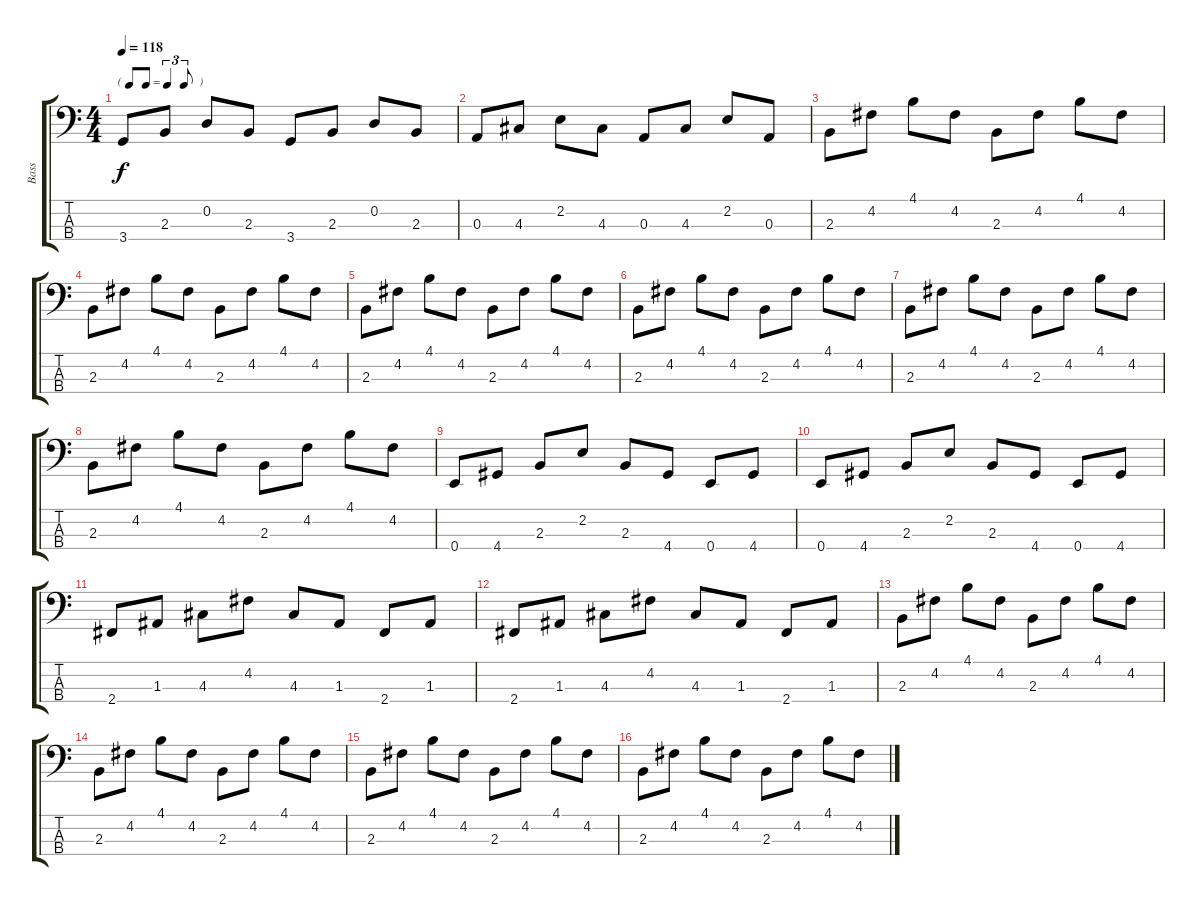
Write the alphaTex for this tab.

\track ("Bass" "Bass") {instrument electricbassfinger}
\staff {score tabs}
\tuning (G2 D2 A1 E1) {hide}
\ts (4 4)
\tf triplet8th
\tempo 118
\clef f4
\ks c
3.4.8{dy f} 2.3.8 0.2.8 2.3.8 3.4.8 2.3.8 0.2.8 2.3.8 |
0.3.8 4.3.8 2.2.8 4.3.8 0.3.8 4.3.8 2.2.8 0.3.8 |
2.3.8 4.2.8 4.1.8 4.2.8 2.3.8 4.2.8 4.1.8 4.2.8 |
2.3.8 4.2.8 4.1.8 4.2.8 2.3.8 4.2.8 4.1.8 4.2.8 |
2.3.8 4.2.8 4.1.8 4.2.8 2.3.8 4.2.8 4.1.8 4.2.8 |
2.3.8 4.2.8 4.1.8 4.2.8 2.3.8 4.2.8 4.1.8 4.2.8 |
2.3.8 4.2.8 4.1.8 4.2.8 2.3.8 4.2.8 4.1.8 4.2.8 |
2.3.8 4.2.8 4.1.8 4.2.8 2.3.8 4.2.8 4.1.8 4.2.8 |
0.4.8 4.4.8 2.3.8 2.2.8 2.3.8 4.4.8 0.4.8 4.4.8 |
0.4.8 4.4.8 2.3.8 2.2.8 2.3.8 4.4.8 0.4.8 4.4.8 |
2.4.8 1.3.8 4.3.8 4.2.8 4.3.8 1.3.8 2.4.8 1.3.8 |
2.4.8 1.3.8 4.3.8 4.2.8 4.3.8 1.3.8 2.4.8 1.3.8 |
2.3.8 4.2.8 4.1.8 4.2.8 2.3.8 4.2.8 4.1.8 4.2.8 |
2.3.8 4.2.8 4.1.8 4.2.8 2.3.8 4.2.8 4.1.8 4.2.8 |
2.3.8 4.2.8 4.1.8 4.2.8 2.3.8 4.2.8 4.1.8 4.2.8 |
2.3.8 4.2.8 4.1.8 4.2.8 2.3.8 4.2.8 4.1.8 4.2.8
